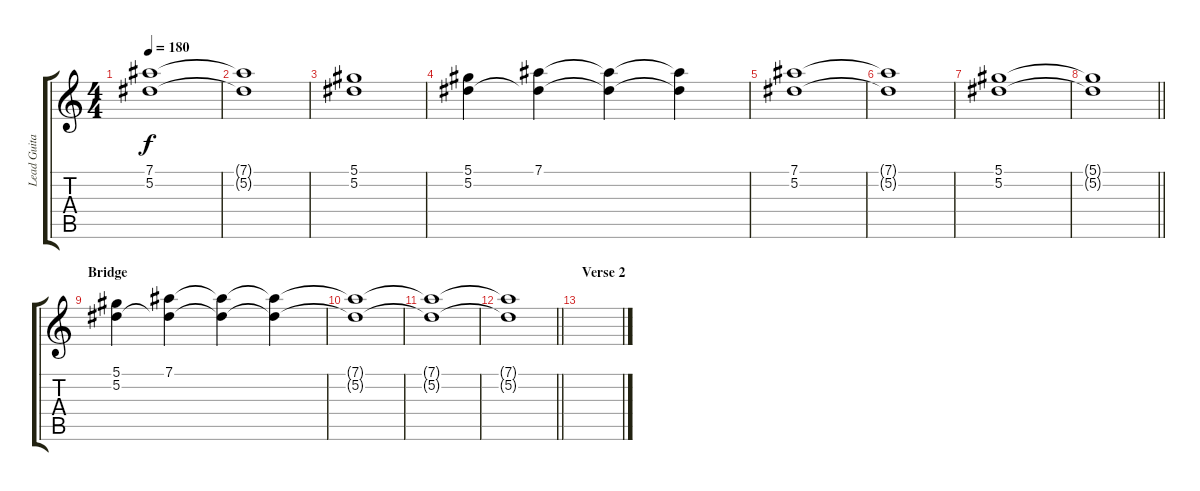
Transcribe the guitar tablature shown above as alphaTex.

\track ("Lead Guitar" "Lead Guita") {instrument distortionguitar}
\staff {score tabs}
\tuning (Eb4 Bb3 Gb3 Db3 Ab2 Db2) {hide}
\ts (4 4)
\tempo 180
\clef g2
\ks c
(7.1 5.2).1{dy f} |
(7.1{t} 5.2{t}).1 |
(5.1 5.2).1 |
(5.1 5.2).4 (7.1 5.2{t}).4 (7.1{t} 5.2{t}).4 (7.1{t} 5.2{t}).4 |
(7.1 5.2).1 |
(7.1{t} 5.2{t}).1 |
(5.1 5.2).1 |
\barLineRight lightlight
(5.1{t} 5.2{t}).1 |
\section ("" "Bridge")
(5.1 5.2).4{volume 0} (7.1 5.2{t}).4 (7.1{t} 5.2{t}).4 (7.1{t} 5.2{t}).4 |
(7.1{t} 5.2{t}).1 |
(7.1{t} 5.2{t}).1 |
\barLineRight lightlight
(7.1{t} 5.2{t}).1 |
\section ("" "Verse 2")
